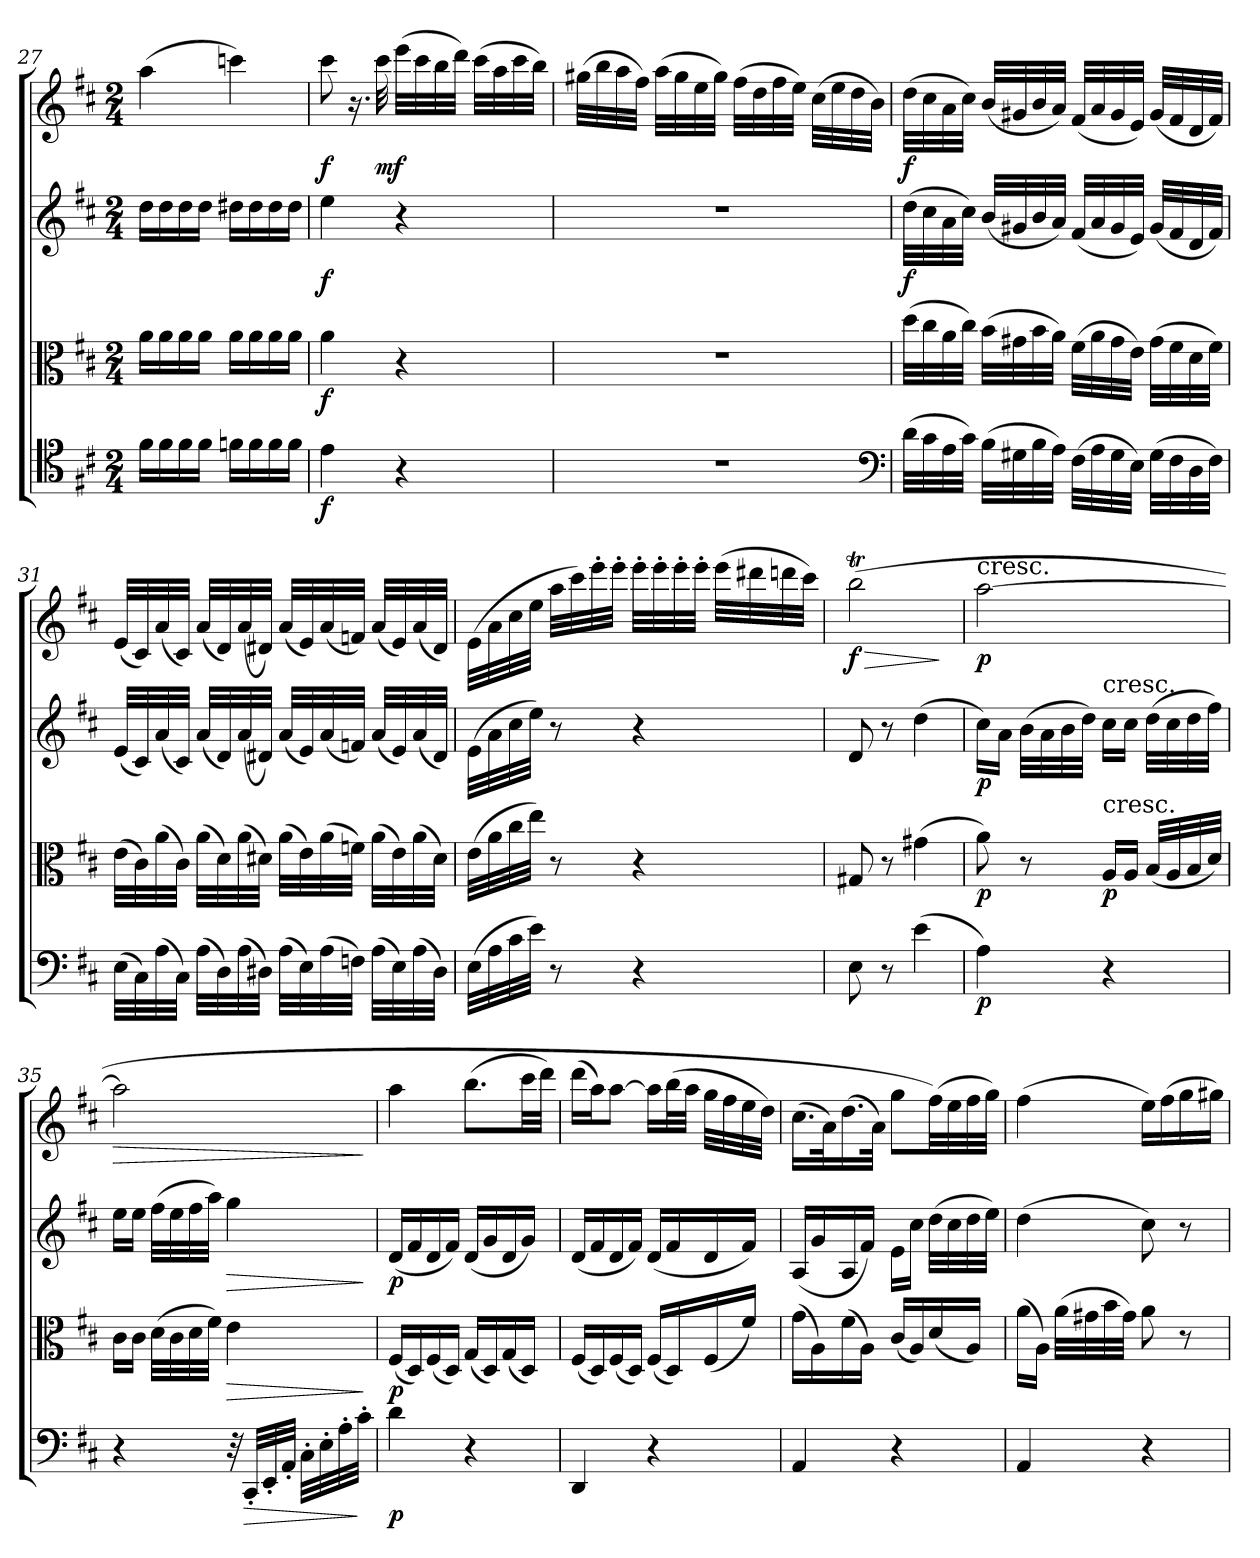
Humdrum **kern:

**kern	**dynam	**kern	**dynam	**kern	**dynam	**kern	**dynam
*part4	*part4	*part3	*part3	*part2	*part2	*part1	*part1
*staff4	*staff4	*staff3	*staff3	*staff2	*staff2	*staff1	*staff1
*clefC4	*	*clefC3	*	*clefG2	*	*clefG2	*
*k[f#c#]	*	*k[f#c#]	*	*k[f#c#]	*	*k[f#c#]	*
*D:	*	*D:	*	*D:	*	*D:	*
*M2/4	*	*M2/4	*	*M2/4	*	*M2/4	*
=27	=27	=27	=27	=27	=27	=27	=27
16f#\LL	.	16a\LL	.	16dd\LL	.	(4aa\	.
16f#\	.	16a\	.	16dd\	.	.	.
16f#\	.	16a\	.	16dd\	.	.	.
16f#\JJ	.	16a\JJ	.	16dd\JJ	.	.	.
16fn\LL	.	16a\LL	.	16dd#X\LL	.	4cccn\)	.
16f\	.	16a\	.	16dd#\	.	.	.
16f\	.	16a\	.	16dd#\	.	.	.
16f\JJ	.	16a\JJ	.	16dd#\JJ	.	.	.
=28	=28	=28	=28	=28	=28	=28	=28
4e\	f	4a\	f	4ee\	f	8ccc#\	f
.	.	.	.	.	.	16.r	.
.	.	.	.	.	.	32ccc#\	mf
4r	.	4r	.	4r	.	(32eee\LLL	.
.	.	.	.	.	.	32ccc#\	.
.	.	.	.	.	.	32bb\	.
.	.	.	.	.	.	32ddd\JJJ)	.
.	.	.	.	.	.	(32ccc#\LLL	.
.	.	.	.	.	.	32aa\	.
.	.	.	.	.	.	32ccc#\	.
.	.	.	.	.	.	32bb\JJJ)	.
=29	=29	=29	=29	=29	=29	=29	=29
2r	.	2r	.	2r	.	(32gg#X\LLL	.
.	.	.	.	.	.	32bb\	.
.	.	.	.	.	.	32aa\	.
.	.	.	.	.	.	32ff#\JJJ)	.
.	.	.	.	.	.	(32aa\LLL	.
.	.	.	.	.	.	32gg#\	.
.	.	.	.	.	.	32ee\	.
.	.	.	.	.	.	32gg#\JJJ)	.
.	.	.	.	.	.	(32ff#\LLL	.
.	.	.	.	.	.	32dd\	.
.	.	.	.	.	.	32ff#\	.
.	.	.	.	.	.	32ee\JJJ)	.
.	.	.	.	.	.	(32cc#\LLL	.
.	.	.	.	.	.	32ee\	.
.	.	.	.	.	.	32dd\	.
.	.	.	.	.	.	32b\JJJ)	.
*clefF4	*	*	*	*	*	*	*
=30	=30	=30	=30	=30	=30	=30	=30
(32d\LLL	.	(32dd\LLL	.	(32dd\LLL	f	(32dd\LLL	f
32c#\	.	32cc#\	.	32cc#\	.	32cc#\	.
32A\	.	32a\	.	32a\	.	32a\	.
32c#\JJJ)	.	32cc#\JJJ)	.	32cc#\JJJ)	.	32cc#\JJJ)	.
(32B\LLL	.	(32b\LLL	.	(32b/LLL	.	(32b/LLL	.
32G#X\	.	32g#X\	.	32g#X/	.	32g#X/	.
32B\	.	32b\	.	32b/	.	32b/	.
32A\JJJ)	.	32a\JJJ)	.	32a/JJJ)	.	32a/JJJ)	.
(32F#\LLL	.	(32f#\LLL	.	(32f#/LLL	.	(32f#/LLL	.
32A\	.	32a\	.	32a/	.	32a/	.
32G#\	.	32g#\	.	32g#/	.	32g#/	.
32E\JJJ)	.	32e\JJJ)	.	32e/JJJ)	.	32e/JJJ)	.
(32G#\LLL	.	(32g#\LLL	.	(32g#/LLL	.	(32g#/LLL	.
32F#\	.	32f#\	.	32f#/	.	32f#/	.
32D\	.	32d\	.	32d/	.	32d/	.
32F#\JJJ)	.	32f#\JJJ)	.	32f#/JJJ)	.	32f#/JJJ)	.
=31	=31	=31	=31	=31	=31	=31	=31
(32E\LLL	.	(32e\LLL	.	(32e/LLL	.	(32e/LLL	.
32C#\)	.	32c#\)	.	32c#/)	.	32c#/)	.
(32A\	.	(32a\	.	(32a/	.	(32a/	.
32C#\JJJ)	.	32c#\JJJ)	.	32c#/JJJ)	.	32c#/JJJ)	.
(32A\LLL	.	(32a\LLL	.	(32a/LLL	.	(32a/LLL	.
32D\)	.	32d\)	.	32d/)	.	32d/)	.
(32A\	.	(32a\	.	(32a/	.	(32a/	.
32D#X\JJJ)	.	32d#X\JJJ)	.	32d#X/JJJ)	.	32d#X/JJJ)	.
(32A\LLL	.	(32a\LLL	.	(32a/LLL	.	(32a/LLL	.
32E\)	.	32e\)	.	32e/)	.	32e/)	.
(32A\	.	(32a\	.	(32a/	.	(32a/	.
32Fn\JJJ)	.	32fn\JJJ)	.	32fn/JJJ)	.	32fn/JJJ)	.
(32A\LLL	.	(32a\LLL	.	(32a/LLL	.	(32a/LLL	.
32E\)	.	32e\)	.	32e/)	.	32e/)	.
(32A\	.	(32a\	.	(32a/	.	(32a/	.
32D#\JJJ)	.	32d#\JJJ)	.	32d#/JJJ)	.	32d#/JJJ)	.
=32	=32	=32	=32	=32	=32	=32	=32
(32E\LLL	.	(32e\LLL	.	(32e\LLL	.	(32e\LLL	.
32A\	.	32a\	.	32a\	.	32a\	.
32c#\	.	32cc#\	.	32cc#\	.	32cc#\	.
32e\JJJ)	.	32ee\JJJ)	.	32ee\JJJ)	.	32ee\JJJ	.
8r	.	8r	.	8r	.	32aa\LLL	.
.	.	.	.	.	.	32ccc#\)	.
.	.	.	.	.	.	32eee'\	.
.	.	.	.	.	.	32eee'\JJJ	.
4r	.	4r	.	4r	.	32eee'\LLL	.
.	.	.	.	.	.	32eee'\	.
.	.	.	.	.	.	32eee'\	.
.	.	.	.	.	.	32eee'\JJJ	.
.	.	.	.	.	.	(32eee\LLL	.
.	.	.	.	.	.	32ddd#X\	.
.	.	.	.	.	.	32dddn\	.
.	.	.	.	.	.	32ccc#\JJJ)	.
=33	=33	=33	=33	=33	=33	=33	=33
!	!	!	!	!	!	!	!LO:HP:b
8E\	.	8G#X/	.	8d/	.	(2bbT\	> f
8r	.	8r	.	8r	.	.	.
(4e\	.	(4g#X\	.	(4dd\	.	.	.
.	.	.	.	.	.	.	]
=34	=34	=34	=34	=34	=34	=34	=34
!	!	!	!	!	!	!LO:TX:t=cresc.	!
4A\)	p	8a\)	p	16cc#\LL)	p	[2aa\	p
.	.	.	.	16a\JJ	.	.	.
.	.	8r	.	(32b\LLL	.	.	.
.	.	.	.	32a\	.	.	.
.	.	.	.	32b\	.	.	.
.	.	.	.	32dd\JJJ)	.	.	.
!	!	!	!	!LO:TX:t=cresc.	!	!	!
!	!	!LO:TX:t=cresc.	!	!	!	!	!
4r	.	16A/LL	p	16cc#\LL	.	.	.
.	.	16A/JJ	.	16cc#\JJ	.	.	.
.	.	(32B/LLL	.	(32dd\LLL	.	.	.
.	.	32A/	.	32cc#\	.	.	.
.	.	32B/	.	32dd\	.	.	.
.	.	32d/JJJ)	.	32ff#\JJJ)	.	.	.
=35	=35	=35	=35	=35	=35	=35	=35
!	!	!	!	!	!	!	!LO:HP:b
4r	.	16c#\LL	.	16ee\LL	.	2aa\]	>
.	.	16c#\JJ	.	16ee\JJ	.	.	.
.	.	(32d\LLL	.	(32ff#\LLL	.	.	.
.	.	32c#\	.	32ee\	.	.	.
.	.	32d\	.	32ff#\	.	.	.
.	.	32f#\JJJ)	.	32aa\JJJ)	.	.	.
!	!	!	!LO:HP:b	!	!LO:HP:b	!	!
32r	.	4e\	>	4gg\	>	.	.
!	!LO:HP:b	!	!	!	!	!	!
32CC#'/LLL	>	.	.	.	.	.	.
32EE'/	.	.	.	.	.	.	.
32AA'/JJJ	.	.	.	.	.	.	.
32C#'\LLL	.	.	.	.	.	.	.
32E'\	.	.	.	.	.	.	.
32A'\	.	.	.	.	.	.	.
32c#'\JJJ	]	.	.	.	.	.	.
.	.	.	]	.	]	.	]
=36	=36	=36	=36	=36	=36	=36	=36
4d\	p	(16F#/LL	p	(16d/LL	p	4aa\	.
.	.	16D/)	.	16f#/	.	.	.
.	.	(16F#/	.	16d/	.	.	.
.	.	16D/JJ)	.	16f#/JJ)	.	.	.
4r	.	(16G/LL	.	(16d/LL	.	(8.bb\L	.
.	.	16D/)	.	16g/	.	.	.
.	.	(16G/	.	16d/	.	.	.
.	.	16D/JJ)	.	16g/JJ)	.	32ccc#\LL	.
.	.	.	.	.	.	32ddd\JJJ)	.
=37	=37	=37	=37	=37	=37	=37	=37
4DD/	.	(16F#/LL	.	(16d/LL	.	(16ddd\LL	.
.	.	16D/)	.	16f#/	.	16aa\J)	.
.	.	(16F#/	.	16d/	.	[8aa\J	.
.	.	16D/JJ)	.	16f#/JJ)	.	.	.
4r	.	(16F#/LL	.	(16d/LL	.	16aa\LL]	.
.	.	16D/)	.	16f#/	.	(32bb\L	.
.	.	.	.	.	.	32aa\JJJ	.
.	.	(16F#/	.	16d/	.	32gg\LLL	.
.	.	.	.	.	.	32ff#\	.
.	.	16f#/JJ)	.	16f#/JJ)	.	32ee\	.
.	.	.	.	.	.	32dd\JJJ)	.
=38	=38	=38	=38	=38	=38	=38	=38
4AA/	.	(16g\LL	.	(16A/LL	.	(16.cc#\LL	.
.	.	16A\)	.	16g/	.	.	.
.	.	.	.	.	.	32a\K)	.
.	.	(16f#\	.	16A/	.	(16.dd\	.
.	.	16A\JJ)	.	16f#/JJ)	.	.	.
.	.	.	.	.	.	32a\JJk)	.
4r	.	(16c#/LL	.	16e\LL	.	8gg\L	.
.	.	16A/)	.	16cc#\JJ	.	.	.
.	.	(16d/	.	(32dd\LLL	.	(32ff#\LL)	.
.	.	.	.	32cc#\	.	32ee\	.
.	.	16A/JJ)	.	32dd\	.	32ff#\	.
.	.	.	.	32ee\JJJ)	.	32gg\JJJ)	.
=39	=39	=39	=39	=39	=39	=39	=39
4AA/	.	(16a\LL	.	(4dd\	.	(4ff#\	.
.	.	16A\JJ)	.	.	.	.	.
.	.	(32a\LLL	.	.	.	.	.
.	.	32g#X\	.	.	.	.	.
.	.	32b\	.	.	.	.	.
.	.	32g#\JJJ)	.	.	.	.	.
4r	.	8a\	.	8cc#\)	.	16ee\LL)	.
.	.	.	.	.	.	(16ff#\	.
.	.	8r	.	8r	.	16gg\	.
.	.	.	.	.	.	16gg#X\JJ)	.
=	=	=	=	=	=	=	=
*-	*-	*-	*-	*-	*-	*-	*-
